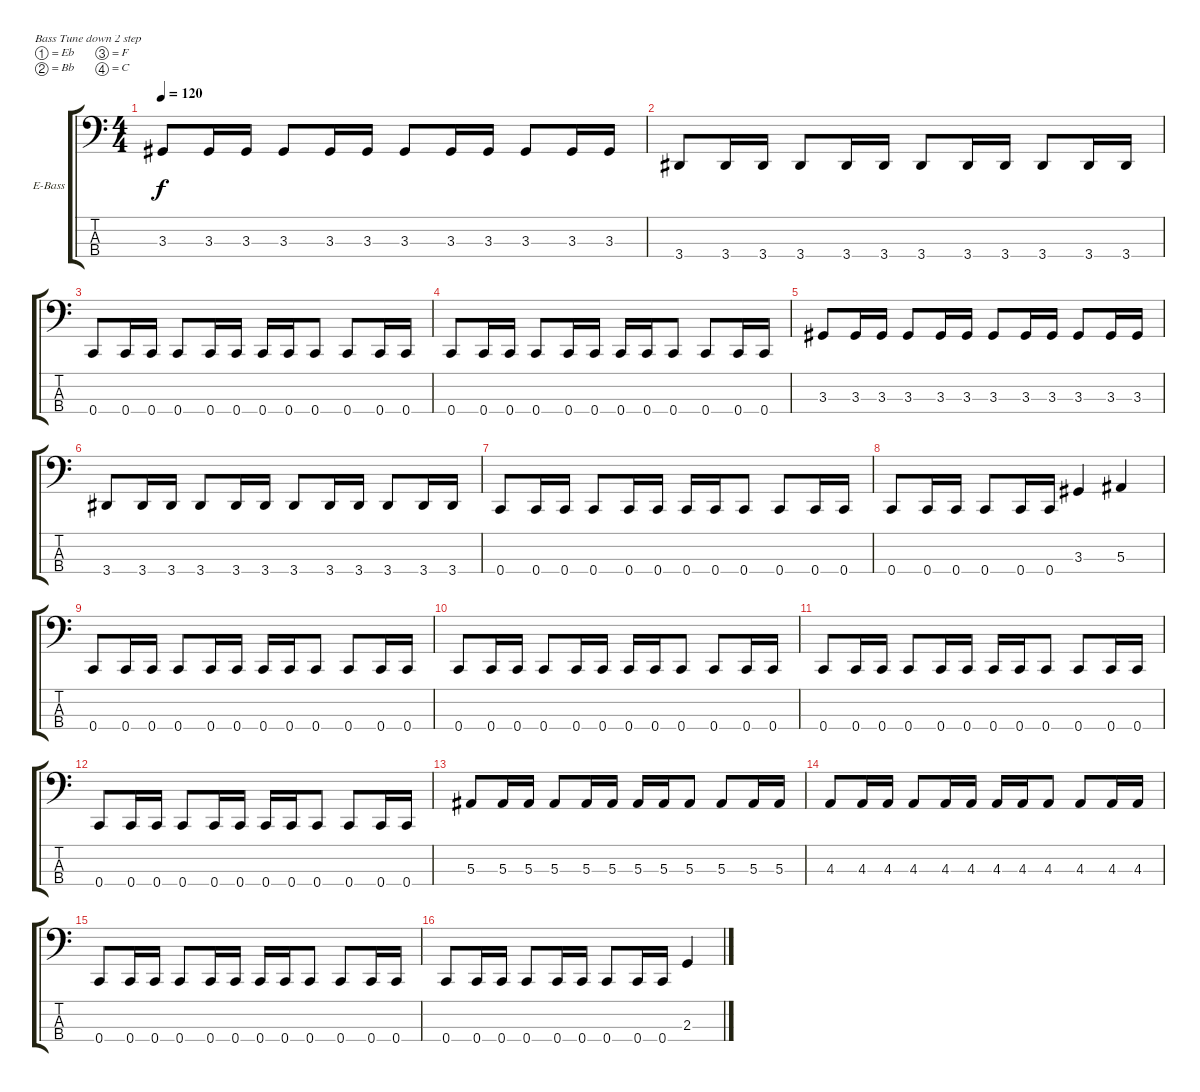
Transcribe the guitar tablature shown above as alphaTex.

\bracketExtendMode groupsimilarinstruments
\firstSystemTrackNameOrientation horizontal
\otherSystemsTrackNameOrientation horizontal
\track ("Electric Bass" "E-Bass") {instrument electricbassfinger}
\staff {score tabs}
\tuning (Eb2 Bb1 F1 C1)
\ts (4 4)
\tempo 120
\clef f4
\scale
0.333333
\ks c
3.3.8{dy f} 3.3.16 3.3.16 3.3.8 3.3.16 3.3.16 3.3.8 3.3.16 3.3.16 3.3.8 3.3.16 3.3.16 |
\scale
0.333333 3.4.8 3.4.16 3.4.16 3.4.8 3.4.16 3.4.16 3.4.8 3.4.16 3.4.16 3.4.8 3.4.16 3.4.16 |
\scale
0.333333 0.4.8 0.4.16 0.4.16 0.4.8 0.4.16 0.4.16 0.4.16 0.4.16 0.4.8 0.4.8 0.4.16 0.4.16 |
\scale
0.333333 0.4.8 0.4.16 0.4.16 0.4.8 0.4.16 0.4.16 0.4.16 0.4.16 0.4.8 0.4.8 0.4.16 0.4.16 |
\scale
0.333333 3.3.8 3.3.16 3.3.16 3.3.8 3.3.16 3.3.16 3.3.8 3.3.16 3.3.16 3.3.8 3.3.16 3.3.16 |
\scale
0.333333 3.4.8 3.4.16 3.4.16 3.4.8 3.4.16 3.4.16 3.4.8 3.4.16 3.4.16 3.4.8 3.4.16 3.4.16 |
\scale
0.333333 0.4.8 0.4.16 0.4.16 0.4.8 0.4.16 0.4.16 0.4.16 0.4.16 0.4.8 0.4.8 0.4.16 0.4.16 |
\scale
0.333333 0.4.8 0.4.16 0.4.16 0.4.8 0.4.16 0.4.16 3.3.4 5.3.4 |
\scale
0.333333 0.4.8 0.4.16 0.4.16 0.4.8 0.4.16 0.4.16 0.4.16 0.4.16 0.4.8 0.4.8 0.4.16 0.4.16 |
\scale
0.333333 0.4.8 0.4.16 0.4.16 0.4.8 0.4.16 0.4.16 0.4.16 0.4.16 0.4.8 0.4.8 0.4.16 0.4.16 |
\scale
0.333333 0.4.8 0.4.16 0.4.16 0.4.8 0.4.16 0.4.16 0.4.16 0.4.16 0.4.8 0.4.8 0.4.16 0.4.16 |
\scale
0.333333 0.4.8 0.4.16 0.4.16 0.4.8 0.4.16 0.4.16 0.4.16 0.4.16 0.4.8 0.4.8 0.4.16 0.4.16 |
\scale
0.333333 5.3.8 5.3.16 5.3.16 5.3.8 5.3.16 5.3.16 5.3.16 5.3.16 5.3.8 5.3.8 5.3.16 5.3.16 |
\scale
0.333333 4.3.8 4.3.16 4.3.16 4.3.8 4.3.16 4.3.16 4.3.16 4.3.16 4.3.8 4.3.8 4.3.16 4.3.16 |
\scale
0.333333 0.4.8 0.4.16 0.4.16 0.4.8 0.4.16 0.4.16 0.4.16 0.4.16 0.4.8 0.4.8 0.4.16 0.4.16 |
\scale
0.333333 0.4.8 0.4.16 0.4.16 0.4.8 0.4.16 0.4.16 0.4.8 0.4.16 0.4.16 2.3.4
